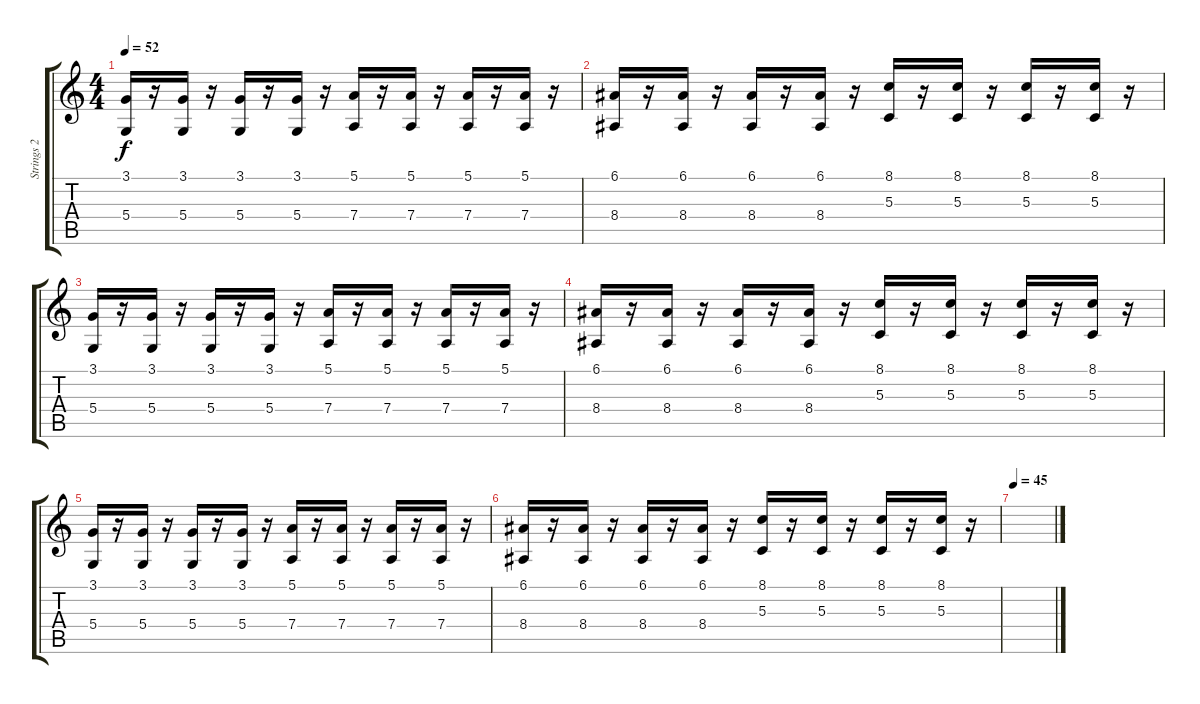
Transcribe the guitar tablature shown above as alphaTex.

\track ("Strings 2" "Strings 2") {instrument synthstrings2}
\staff {score tabs}
\tuning (E4 B3 G3 D3 A2 E2) {hide}
\ts (4 4)
\tempo 52
\clef g2
\ks c
(3.1 5.4).16{dy f} r.16 (3.1 5.4).16 r.16 (3.1 5.4).16 r.16 (3.1 5.4).16 r.16 (5.1 7.4).16 r.16 (5.1 7.4).16 r.16 (5.1 7.4).16 r.16 (5.1 7.4).16 r.16 |
(6.1 8.4).16 r.16 (6.1 8.4).16 r.16 (6.1 8.4).16 r.16 (6.1 8.4).16 r.16 (8.1 5.3).16 r.16 (8.1 5.3).16 r.16 (8.1 5.3).16 r.16 (8.1 5.3).16 r.16 |
(3.1 5.4).16 r.16 (3.1 5.4).16 r.16 (3.1 5.4).16 r.16 (3.1 5.4).16 r.16 (5.1 7.4).16 r.16 (5.1 7.4).16 r.16 (5.1 7.4).16 r.16 (5.1 7.4).16 r.16 |
(6.1 8.4).16 r.16 (6.1 8.4).16 r.16 (6.1 8.4).16 r.16 (6.1 8.4).16 r.16 (8.1 5.3).16 r.16 (8.1 5.3).16 r.16 (8.1 5.3).16 r.16 (8.1 5.3).16 r.16 |
(3.1 5.4).16 r.16 (3.1 5.4).16 r.16 (3.1 5.4).16 r.16 (3.1 5.4).16 r.16 (5.1 7.4).16 r.16 (5.1 7.4).16 r.16 (5.1 7.4).16 r.16 (5.1 7.4).16 r.16 |
(6.1 8.4).16 r.16 (6.1 8.4).16 r.16 (6.1 8.4).16 r.16 (6.1 8.4).16 r.16 (8.1 5.3).16 r.16 (8.1 5.3).16 r.16 (8.1 5.3).16 r.16 (8.1 5.3).16 r.16 |
\tempo 45
